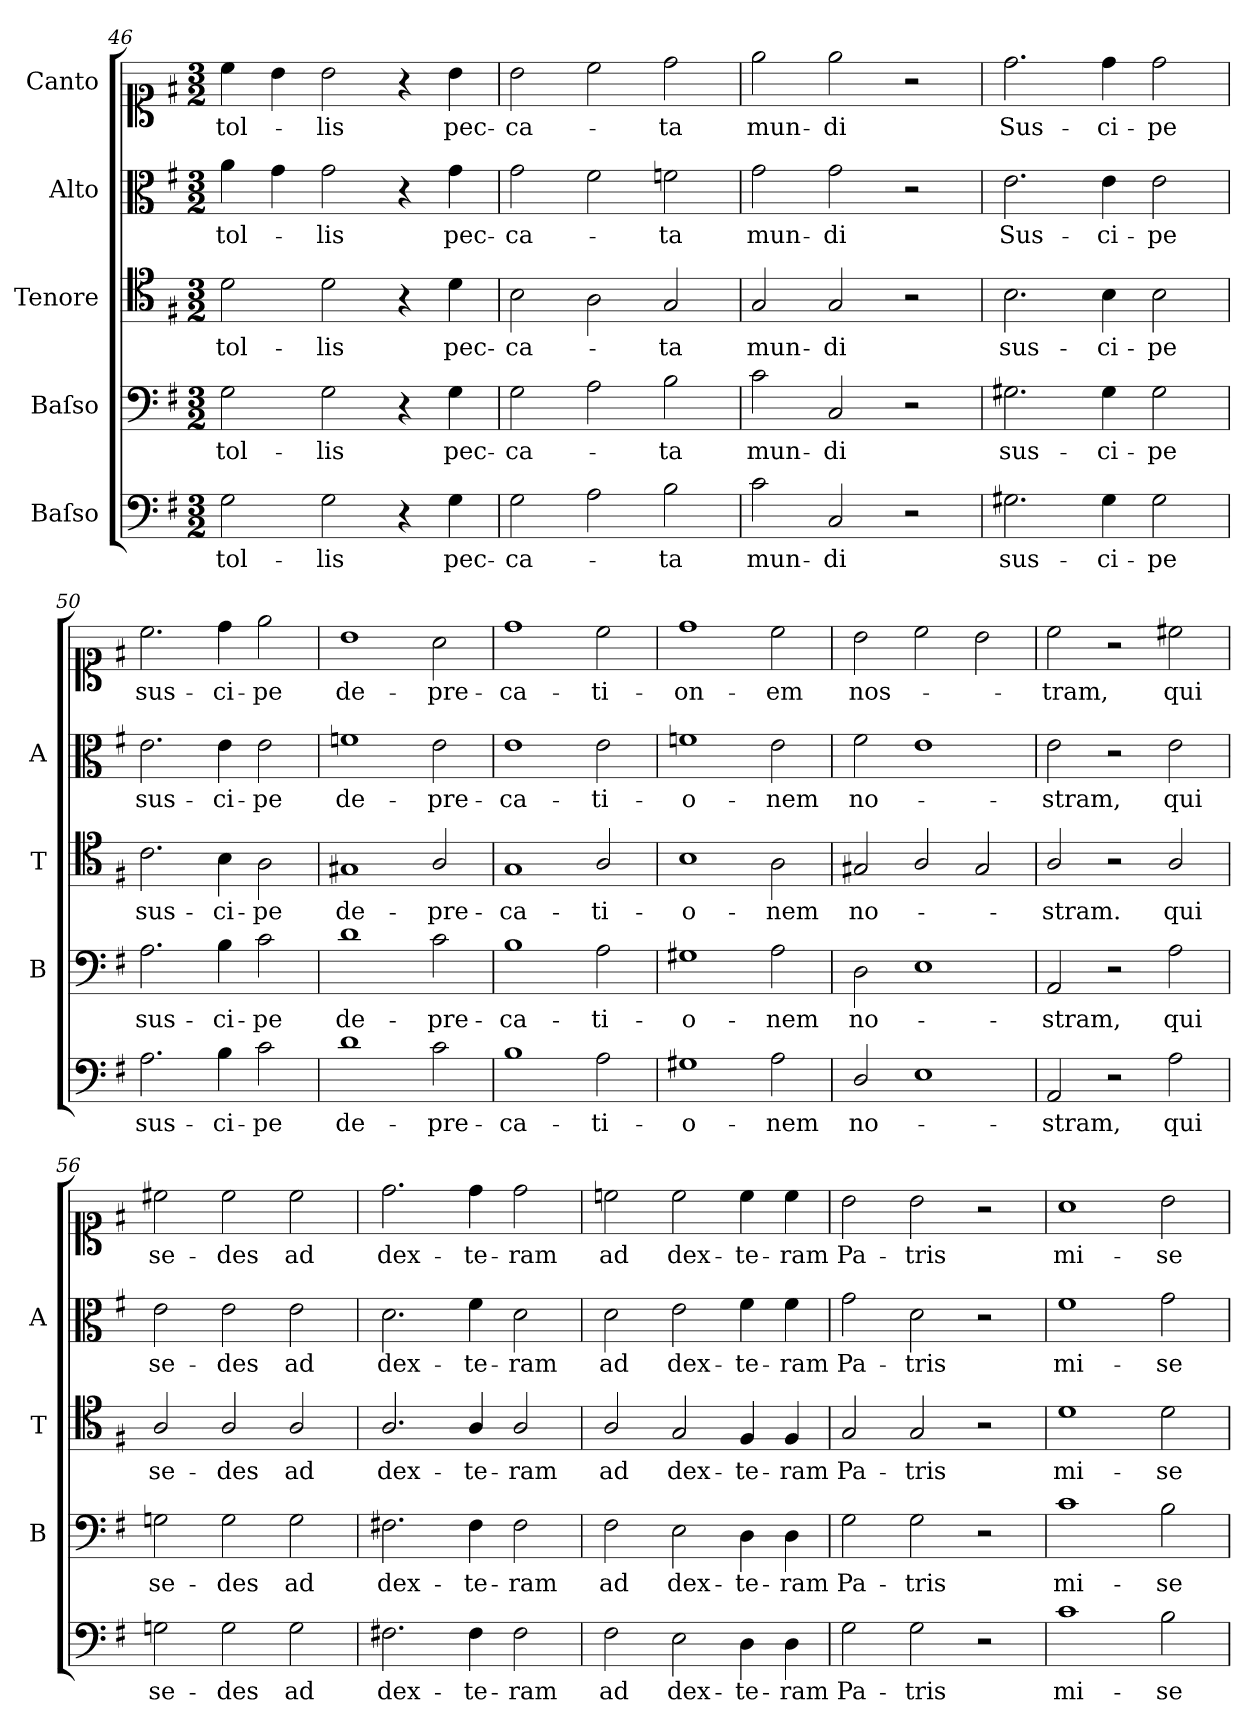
**kern	**text	**kern	**text	**kern	**text	**kern	**text	**kern	**text
*part5	*part5	*part4	*part4	*part3	*part3	*part2	*part2	*part1	*part1
*staff5	*staff5	*staff4	*staff4	*staff3	*staff3	*staff2	*staff2	*staff1	*staff1
*I"Baſso	*	*I"Baſso	*	*I"Tenore	*	*I"Alto	*	*I"Canto	*
*	*	*I'B	*	*I'T	*	*I'A	*	*	*
*clefF4	*	*clefF4	*	*clefC4	*	*clefC3	*	*clefC1	*
*k[f#]	*	*k[f#]	*	*k[f#]	*	*k[f#]	*	*k[f#]	*
*G:	*	*G:	*	*G:	*	*G:	*	*G:	*
*M3/2	*	*M3/2	*	*M3/2	*	*M3/2	*	*M3/2	*
=46	=46	=46	=46	=46	=46	=46	=46	=46	=46
2G\	tol-	2G\	tol-	2d\	tol-	4a\	tol-	4cc\	tol-
.	.	.	.	.	.	4g\	.	4b\	.
2G\	-lis	2G\	-lis	2d\	-lis	2g\	-lis	2b\	-lis
4r	.	4r	.	4r	.	4r	.	4r	.
4G\	pec-	4G\	pec-	4d\	pec-	4g\	pec-	4b\	pec-
=47	=47	=47	=47	=47	=47	=47	=47	=47	=47
2G\	-ca-	2G\	-ca-	2B\	-ca-	2g\	-ca-	2b\	-ca-
2A\	.	2A\	.	2A\	.	2f#\	.	2cc\	.
2B\	-ta	2B\	-ta	2G/	-ta	2fn\	-ta	2dd\	-ta
=48	=48	=48	=48	=48	=48	=48	=48	=48	=48
2c\	mun-	2c\	mun-	2G/	mun-	2g\	mun-	2ee\	mun-
2C/	-di	2C/	-di	2G/	-di	2g\	-di	2ee\	-di
2r	.	2r	.	2r	.	2r	.	2r	.
=49	=49	=49	=49	=49	=49	=49	=49	=49	=49
2.G#X\	sus-	2.G#X\	sus-	2.B\	sus-	2.e\	Sus-	2.dd\	Sus-
4G#\	-ci-	4G#\	-ci-	4B\	-ci-	4e\	-ci-	4dd\	-ci-
2G#\	-pe	2G#\	-pe	2B\	-pe	2e\	-pe	2dd\	-pe
=50	=50	=50	=50	=50	=50	=50	=50	=50	=50
!	!LO:LY:i	!	!	!	!LO:LY:i	!	!LO:LY:i	!	!LO:LY:i
2.A\	sus-	2.A\	sus-	2.c\	sus-	2.e\	sus-	2.cc\	sus-
!	!LO:LY:i	!	!	!	!LO:LY:i	!	!LO:LY:i	!	!LO:LY:i
4B\	-ci-	4B\	-ci-	4B\	-ci-	4e\	-ci-	4dd\	-ci-
!	!LO:LY:i	!	!	!	!LO:LY:i	!	!LO:LY:i	!	!LO:LY:i
2c\	-pe	2c\	-pe	2A\	-pe	2e\	-pe	2ee\	-pe
=51	=51	=51	=51	=51	=51	=51	=51	=51	=51
1d	de-	1d	de-	1G#X	de-	1fn	de-	1b	de-
2c\	-pre-	2c\	-pre-	2A/	-pre-	2e\	-pre-	2a\	-pre-
=52	=52	=52	=52	=52	=52	=52	=52	=52	=52
1B	-ca-	1B	-ca-	1G	-ca-	1e	-ca-	1dd	-ca-
2A\	-ti-	2A\	-ti-	2A/	-ti-	2e\	-ti-	2cc\	-ti-
=53	=53	=53	=53	=53	=53	=53	=53	=53	=53
1G#X	-o-	1G#X	-o-	1B	-o-	1fn	-o-	1dd	-on-
2A\	-nem	2A\	-nem	2A\	-nem	2e\	-nem	2cc\	-em
=54	=54	=54	=54	=54	=54	=54	=54	=54	=54
2D/	no-	2D\	no-	2G#X/	no-	2f#\	no-	2b\	nos-
1E	.	1E	.	2A/	.	1e	.	2cc\	.
.	.	.	.	2G#/	.	.	.	2b\	.
=55	=55	=55	=55	=55	=55	=55	=55	=55	=55
2AA/	-stram,	2AA/	-stram,	2A/	-stram.	2e\	-stram,	2cc\	-tram,
2r	.	2r	.	2r	.	2r	.	2r	.
2A\	qui	2A\	qui	2A/	qui	2e\	qui	2cc#X\	qui
=56	=56	=56	=56	=56	=56	=56	=56	=56	=56
2Gn\	se-	2Gn\	se-	2A/	se-	2e\	se-	2cc#X\	se-
2G\	-des	2G\	-des	2A/	-des	2e\	-des	2cc#\	-des
2G\	ad	2G\	ad	2A/	ad	2e\	ad	2cc#\	ad
=57	=57	=57	=57	=57	=57	=57	=57	=57	=57
2.F#X\	dex-	2.F#X\	dex-	2.A/	dex-	2.d\	dex-	2.dd\	dex-
4F#\	-te-	4F#\	-te-	4A/	-te-	4f#\	-te-	4dd\	-te-
2F#\	-ram	2F#\	-ram	2A/	-ram	2d\	-ram	2dd\	-ram
=58	=58	=58	=58	=58	=58	=58	=58	=58	=58
!	!	!	!	!	!	!	!LO:LY:i	!	!
2F#\	ad	2F#\	ad	2A/	ad	2d\	ad	2ccn\	ad
!	!	!	!	!	!	!	!LO:LY:i	!	!
2E\	dex-	2E\	dex-	2G/	dex-	2e\	dex-	2cc\	dex-
!	!	!	!	!	!	!	!LO:LY:i	!	!
4D\	-te-	4D\	-te-	4F#/	-te-	4f#\	-te-	4cc\	-te-
!	!	!	!	!	!	!	!LO:LY:i	!	!
4D\	-ram	4D\	-ram	4F#/	-ram	4f#\	-ram	4cc\	-ram
=59	=59	=59	=59	=59	=59	=59	=59	=59	=59
2G\	Pa-	2G\	Pa-	2G/	Pa-	2g\	Pa-	2b\	Pa-
2G\	-tris	2G\	-tris	2G/	-tris	2d\	-tris	2b\	-tris
2r	.	2r	.	2r	.	2r	.	2r	.
=60	=60	=60	=60	=60	=60	=60	=60	=60	=60
1c	mi-	1c	mi-	1d	mi-	1f#	mi-	1a	mi-
2B\	-se-	2B\	-se-	2d\	-se-	2g\	-se-	2b\	-se-
=	=	=	=	=	=	=	=	=	=
*-	*-	*-	*-	*-	*-	*-	*-	*-	*-
